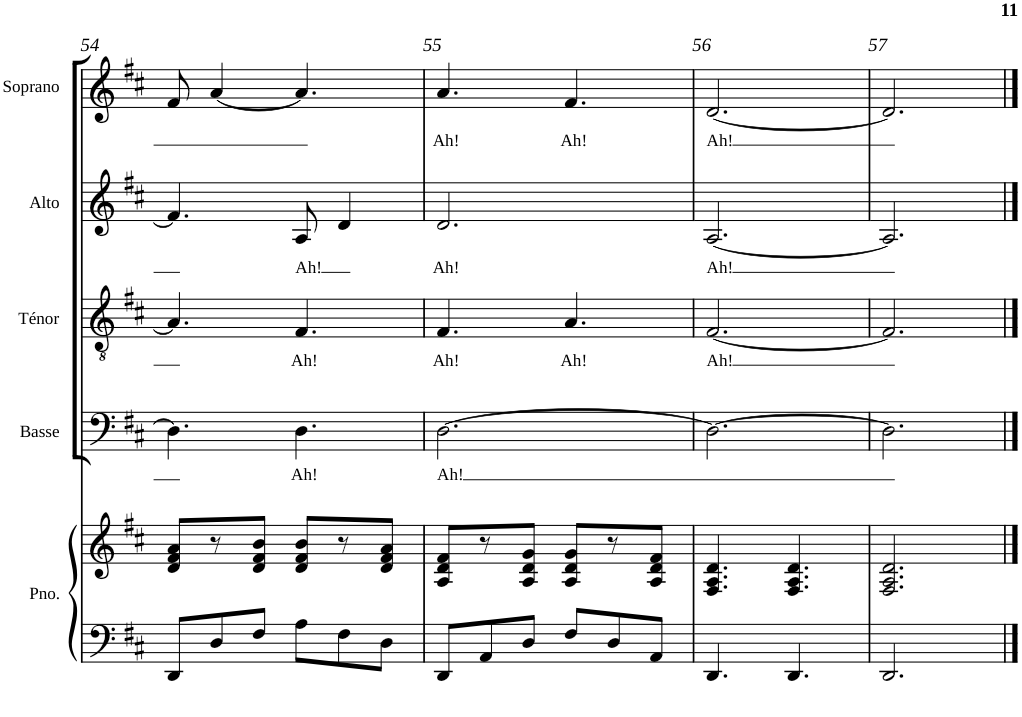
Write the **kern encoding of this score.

**kern	**kern	**kern	**text	**kern	**text	**kern	**text	**kern	**text
*part5	*part5	*part4	*part4	*part3	*part3	*part2	*part2	*part1	*part1
*staff6	*staff5	*staff4	*staff4	*staff3	*staff3	*staff2	*staff2	*staff1	*staff1
*I"Piano	*	*I"Basse	*	*I"Ténor	*	*I"Alto	*	*I"Soprano	*
*I'Pno.	*	*I'Basse	*	*I'Ténor	*	*I'Alto	*	*I'Soprano	*
!!LO:PB:g=z
*clefF4	*clefG2	*clefF4	*	*clefGv2	*	*clefG2	*	*clefG2	*
*k[f#c#]	*k[f#c#]	*k[f#c#]	*	*k[f#c#]	*	*k[f#c#]	*	*k[f#c#]	*
*D:	*D:	*D:	*	*D:	*	*D:	*	*D:	*
*M6/8	*M6/8	*M6/8	*	*M6/8	*	*M6/8	*	*M6/8	*
=54	=54	=54	=54	=54	=54	=54	=54	=54	=54
8DD/L	8d/ 8f#/ 8a/L	4.D\]	.	4.A/]	.	4.f#/]	.	8f#/	.
8D/	8r	.	.	.	.	.	.	[4a/	.
8F#/J	8d/ 8f#/ 8b/J	.	.	.	.	.	.	.	.
!	!	!	!LO:LY:b	!	!LO:LY:b	!	!LO:LY:b	!	!
8A\L	8d/ 8f#/ 8b/L	4.D\	Ah!	4.F#/	Ah!	8A/	Ah!	4.a/]	.
8F#\	8r	.	.	.	.	4d/	.	.	.
8D\J	8d/ 8f#/ 8a/J	.	.	.	.	.	.	.	.
=55	=55	=55	=55	=55	=55	=55	=55	=55	=55
!	!	!	!LO:LY:b	!	!LO:LY:b	!	!LO:LY:b	!	!LO:LY:b
8DD/L	8A/ 8d/ 8f#/L	[2.D\	Ah!	4.F#/	Ah!	2.d/	Ah!	4.a/	Ah!
8AA/	8r	.	.	.	.	.	.	.	.
8D/J	8A/ 8d/ 8g/J	.	.	.	.	.	.	.	.
!	!	!	!	!	!LO:LY:b	!	!	!	!LO:LY:b
8F#/L	8A/ 8d/ 8g/L	.	.	4.A/	Ah!	.	.	4.f#/	Ah!
8D/	8r	.	.	.	.	.	.	.	.
8AA/J	8A/ 8d/ 8f#/J	.	.	.	.	.	.	.	.
=56	=56	=56	=56	=56	=56	=56	=56	=56	=56
!	!	!	!	!	!LO:LY:b	!	!LO:LY:b	!	!LO:LY:b
4.DD/	4.F#/ 4.A/ 4.d/	2.D\_	.	[2.F#/	Ah!	[2.A/	Ah!	[2.d/	Ah!
4.DD/	4.F#/ 4.A/ 4.d/	.	.	.	.	.	.	.	.
=57	=57	=57	=57	=57	=57	=57	=57	=57	=57
2.DD/	2.F#/ 2.A/ 2.d/	2.D\]	.	2.F#/]	.	2.A/]	.	2.d/]	.
==	==	==	==	==	==	==	==	==	==
*-	*-	*-	*-	*-	*-	*-	*-	*-	*-
